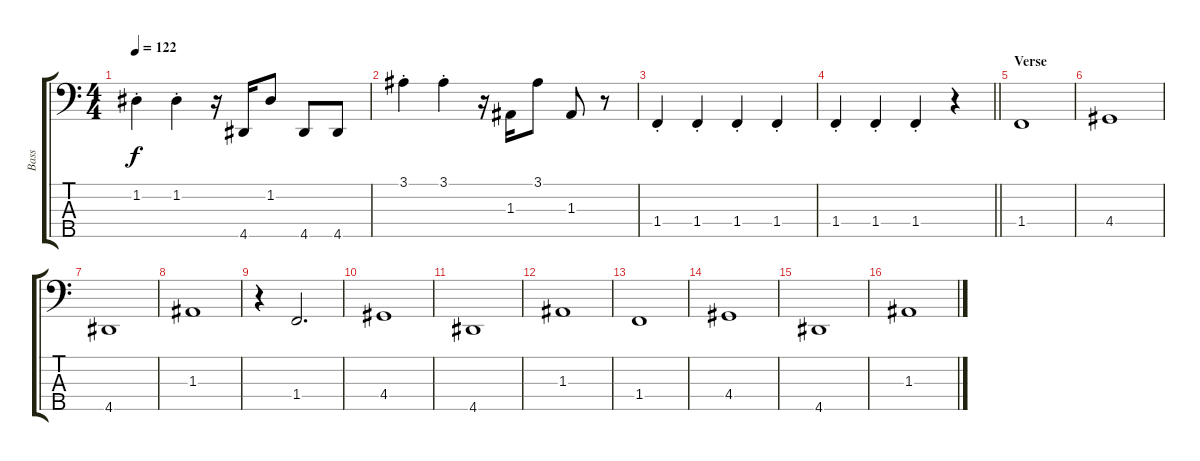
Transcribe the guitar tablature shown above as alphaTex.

\track ("Bass" "Bass") {instrument electricbassfinger}
\staff {score tabs}
\tuning (G2 D2 A1 E1 B0) {hide}
\ts (4 4)
\tempo 122
\clef f4
\ks c
1.2{st}.4{dy f} 1.2{st}.4 r.16 4.5.16 1.2.8 4.5.8 4.5.8 |
3.1{st}.4 3.1{st}.4 r.16 1.3.16 3.1.8 1.3.8 r.8 |
1.4{st}.4{volume 11} 1.4{st}.4 1.4{st}.4 1.4{st}.4 |
\barLineRight lightlight
1.4{st}.4 1.4{st}.4 1.4{st}.4 r.4 |
\section ("" "Verse")
1.4.1 |
4.4.1 |
4.5.1 |
1.3.1 |
r.4 1.4.2{d} |
4.4.1 |
4.5.1 |
1.3.1 |
1.4.1 |
4.4.1 |
4.5.1 |
1.3.1
